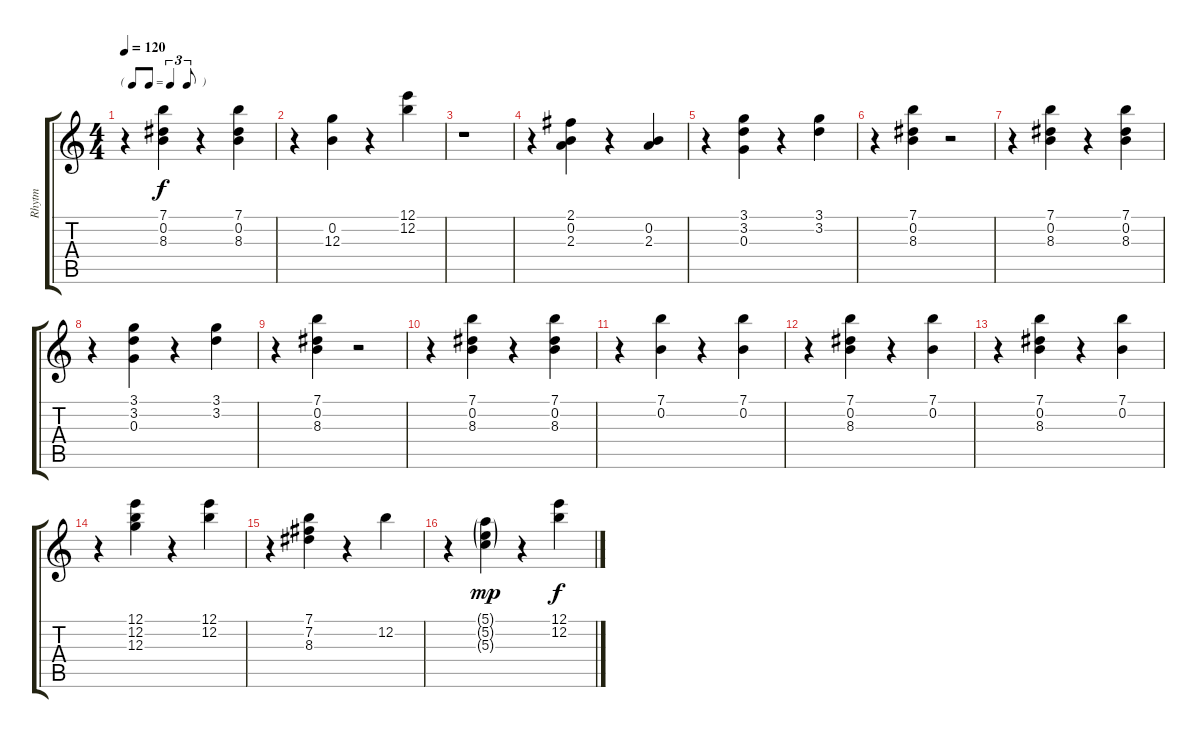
\track ("Rhytm" "Rhytm") {instrument electricguitarclean}
\staff {score tabs}
\tuning (E4 B3 G3 D3 A2 E2) {hide}
\ts (4 4)
\tf triplet8th
\tempo 120
\clef g2
\ks c
r.4{dy f} (7.1 0.2 8.3).4 r.4 (7.1 0.2 8.3).4 |
r.4 (0.2 12.3).4 r.4 (12.1 12.2).4 |
r.1 |
r.4 (2.1 0.2 2.3).4 r.4 (0.2 2.3).4 |
r.4 (3.1 3.2 0.3).4 r.4 (3.1 3.2).4 |
r.4 (7.1 0.2 8.3).4 r.2 |
r.4 (7.1 0.2 8.3).4 r.4 (7.1 0.2 8.3).4 |
r.4 (3.1 3.2 0.3).4 r.4 (3.1 3.2).4 |
r.4 (7.1 0.2 8.3).4 r.2 |
r.4 (7.1 0.2 8.3).4 r.4 (7.1 0.2 8.3).4 |
r.4 (7.1 0.2).4 r.4 (7.1 0.2).4 |
r.4 (7.1 0.2 8.3).4 r.4 (7.1 0.2).4 |
r.4 (7.1 0.2 8.3).4 r.4 (7.1 0.2).4 |
r.4 (12.1 12.2 12.3).4 r.4 (12.1 12.2).4 |
r.4 (7.1 7.2 8.3).4 r.4 12.2.4 |
r.4 (5.1{g} 5.2{g} 5.3{g}).4{dy mp} r.4 (12.1 12.2).4{dy f}
